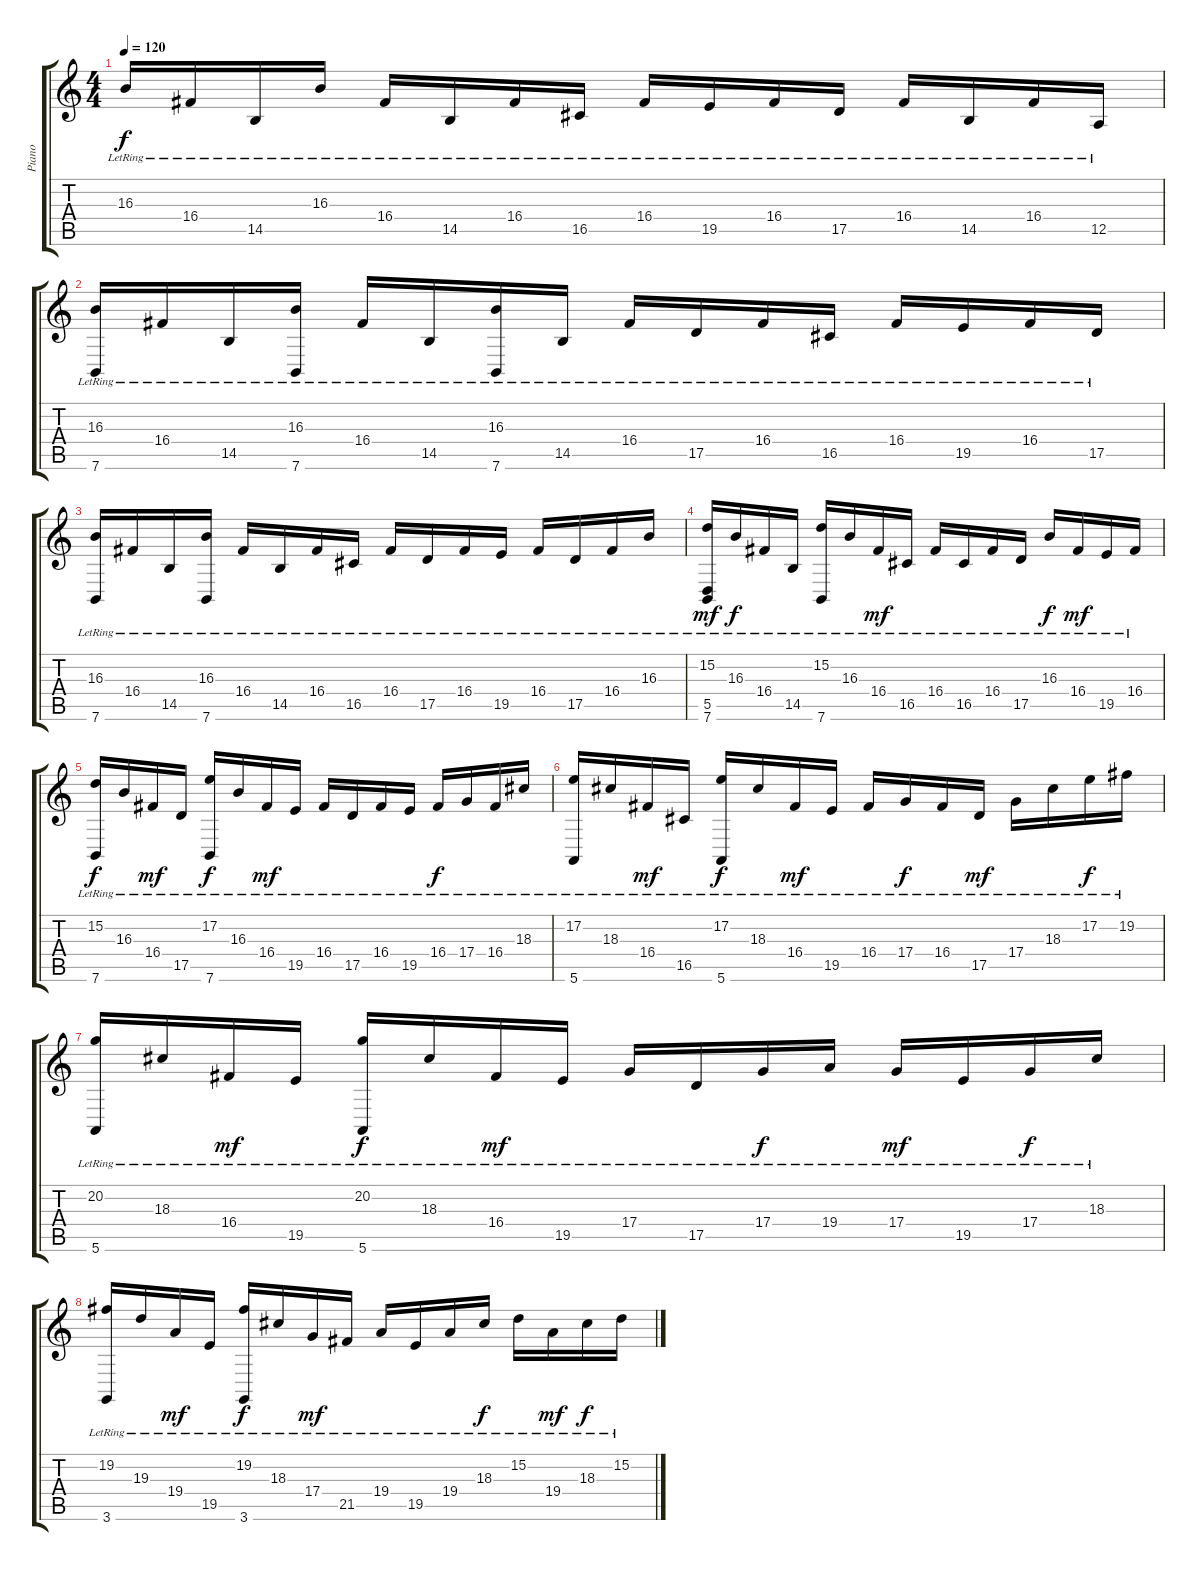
\track ("Piano" "Piano") {instrument acousticgrandpiano}
\staff {score tabs}
\tuning (E4 B3 G3 D3 A2 E2) {hide}
\ts (4 4)
\tempo 120
\clef g2
\ks c
16.3{lr}.16{dy f} 16.4{lr}.16 14.5{lr}.16 16.3{lr}.16 16.4{lr}.16 14.5{lr}.16 16.4{lr}.16 16.5{lr}.16 16.4{lr}.16 19.5{lr}.16 16.4{lr}.16 17.5{lr}.16 16.4{lr}.16 14.5{lr}.16 16.4{lr}.16 12.5{lr}.16 |
(16.3{lr} 7.6{lr}).16 16.4{lr}.16 14.5{lr}.16 (16.3{lr} 7.6{lr}).16 16.4{lr}.16 14.5{lr}.16 (16.3{lr} 7.6{lr}).16 14.5{lr}.16 16.4{lr}.16 17.5{lr}.16 16.4{lr}.16 16.5{lr}.16 16.4{lr}.16 19.5{lr}.16 16.4{lr}.16 17.5{lr}.16 |
(16.3{lr} 7.6{lr}).16 16.4{lr}.16 14.5{lr}.16 (16.3{lr} 7.6{lr}).16 16.4{lr}.16 14.5{lr}.16 16.4{lr}.16 16.5{lr}.16 16.4{lr}.16 17.5{lr}.16 16.4{lr}.16 19.5{lr}.16 16.4{lr}.16 17.5{lr}.16 16.4{lr}.16 16.3{lr}.16 |
(15.2{lr} 5.5{lr} 7.6{lr}).16{dy mf} 16.3{lr}.16{dy f} 16.4{lr}.16 14.5{lr}.16 (15.2{lr} 7.6{lr}).16 16.3{lr}.16 16.4{lr}.16{dy mf} 16.5{lr}.16 16.4{lr}.16 16.5{lr}.16 16.4{lr}.16 17.5{lr}.16 16.3{lr}.16{dy f} 16.4{lr}.16{dy mf} 19.5{lr}.16 16.4{lr}.16 |
(15.2{lr} 7.6{lr}).16{dy f} 16.3{lr}.16 16.4{lr}.16{dy mf} 17.5{lr}.16 (17.2{lr} 7.6{lr}).16{dy f} 16.3{lr}.16 16.4{lr}.16{dy mf} 19.5{lr}.16 16.4{lr}.16 17.5{lr}.16 16.4{lr}.16 19.5{lr}.16 16.4{lr}.16{dy f} 17.4{lr}.16 16.4{lr}.16 18.3{lr}.16 |
(17.2{lr} 5.6{lr}).16 18.3{lr}.16 16.4{lr}.16{dy mf} 16.5{lr}.16 (17.2{lr} 5.6{lr}).16{dy f} 18.3{lr}.16 16.4{lr}.16{dy mf} 19.5{lr}.16 16.4{lr}.16 17.4{lr}.16{dy f} 16.4{lr}.16 17.5{lr}.16{dy mf} 17.4{lr}.16 18.3{lr}.16 17.2{lr}.16{dy f} 19.2{lr}.16 |
(20.2{lr} 5.6{lr}).16 18.3{lr}.16 16.4{lr}.16{dy mf} 19.5{lr}.16 (20.2 5.6{lr}).16{dy f} 18.3{lr}.16 16.4{lr}.16{dy mf} 19.5{lr}.16 17.4{lr}.16 17.5{lr}.16 17.4{lr}.16{dy f} 19.4{lr}.16 17.4{lr}.16{dy mf} 19.5{lr}.16 17.4{lr}.16{dy f} 18.3{lr}.16 |
(19.2{lr} 3.6{lr}).16 19.3{lr}.16 19.4{lr}.16{dy mf} 19.5{lr}.16 (19.2{lr} 3.6{lr}).16{dy f} 18.3{lr}.16 17.4{lr}.16{dy mf} 21.5{lr}.16 19.4{lr}.16 19.5{lr}.16 19.4{lr}.16 18.3{lr}.16{dy f} 15.2{lr}.16 19.4{lr}.16{dy mf} 18.3{lr}.16{dy f} 15.2{lr}.16
